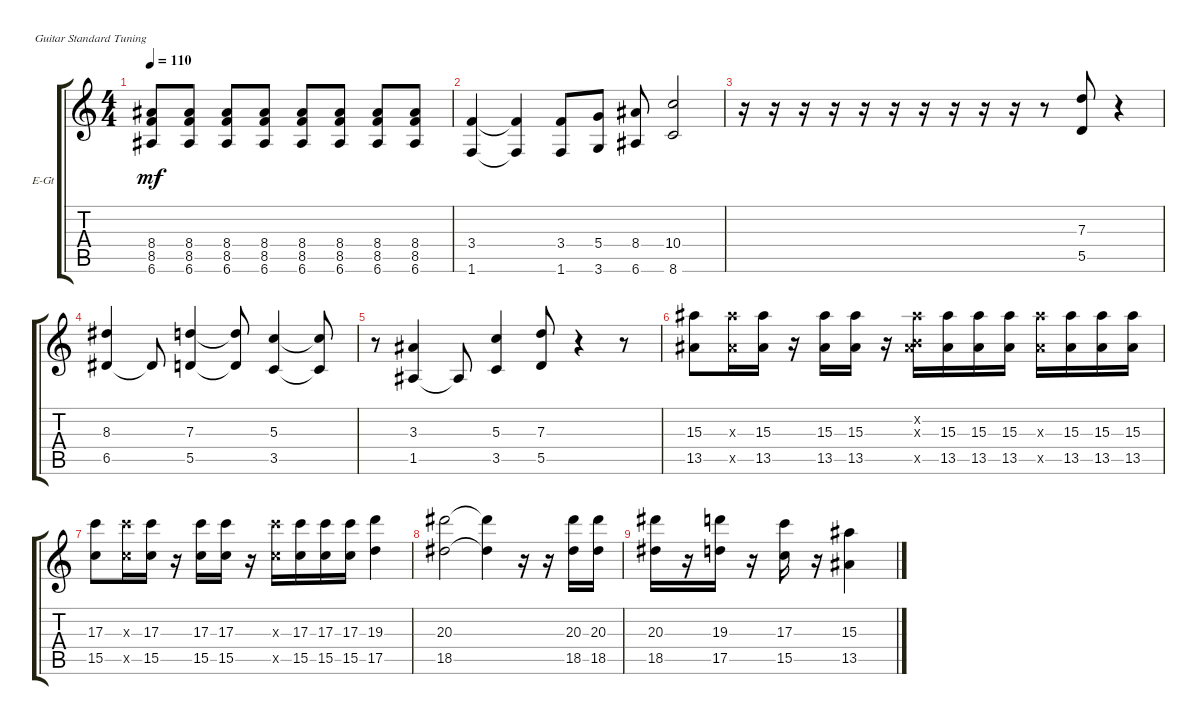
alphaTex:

\defaultSystemsLayout 4
\bracketExtendMode groupsimilarinstruments
\firstSystemTrackNameOrientation horizontal
\otherSystemsTrackNameOrientation horizontal
\track ("Electric Guitar" "E-Gt") {instrument distortionguitar}
\staff {score tabs}
\tuning (E4 B3 G3 D3 A2 E2)
\ts (4 4)
\tempo 110
\clef g2
\ks c
(6.6 8.5 8.4).8{dy mf} (6.6 8.5 8.4).8 (6.6 8.5 8.4).8 (6.6 8.5 8.4).8 (6.6 8.5 8.4).8 (6.6 8.5 8.4).8 (6.6 8.5 8.4).8 (6.6 8.5 8.4).8 |
(1.6 3.4).4 (3.4{t} 1.6{t}).4 (3.4 1.6).8 (3.6 5.4).8 (6.6 8.4).8 (8.6 10.4).2 |
r.16 r.16 r.16 r.16 r.16 r.16 r.16 r.16 r.16 r.16 r.8 (5.5 7.3).8 r.4 |
(6.5 8.3).4 6.5{t}.8 (5.5 7.3).4 (5.5{t} 7.3{t}).8 (3.5 5.3).4 (3.5{t} 5.3{t}).8 |
r.8 (1.5 3.3).4 1.5{t}.8 (3.5 5.3).4 (5.5 7.3).8 r.4 r.8 |
(13.5 15.3).8 (13.5{x} 15.3{x}).16 (13.5 15.3).16 r.16 (13.5 15.3).16 (13.5 15.3).16 r.16 (13.5{x} 15.3{x} 0.2{x}).16 (13.5 15.3).16 (13.5 15.3).16 (13.5 15.3).16 (13.5{x} 15.3{x}).16 (13.5 15.3).16 (13.5 15.3).16 (13.5 15.3).16 |
(15.5 17.3).8 (15.5{x} 17.3{x}).16 (15.5 17.3).16 r.16 (15.5 17.3).16 (15.5 17.3).16 r.16 (15.5{x} 17.3{x}).16 (15.5 17.3).16 (15.5 17.3).16 (15.5 17.3).16 (17.5 19.3).4 |
(18.5 20.3).2 (18.5{t} 20.3{t}).4 r.16 r.16 (18.5 20.3).16 (18.5 20.3).16 |
(18.5 20.3).16 r.16 (17.5 19.3).16 r.16 (15.5 17.3).16 r.16 (13.5 15.3).4
